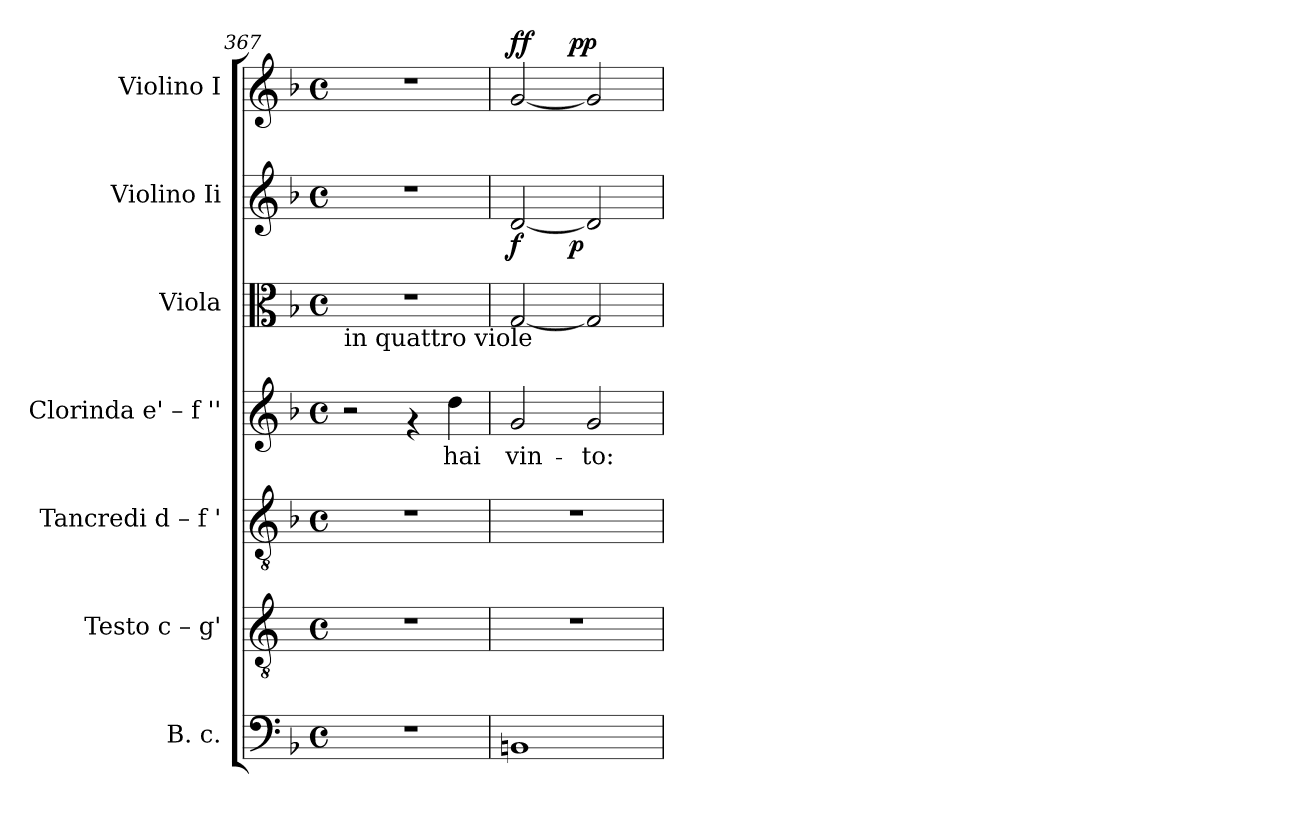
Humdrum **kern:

**kern	**kern	**kern	**kern	**text	**kern	**kern	**dynam	**kern	**text	**dynam
*part7	*part6	*part5	*part4	*part4	*part3	*part2	*part2	*part1	*part1	*part1
*staff7	*staff6	*staff5	*staff4	*staff4	*staff3	*staff2	*staff2	*staff1	*staff1	*staff1
*I"B. c.	*I"Testo  c – g'	*I"Tancredi  d – f '	*I"Clorinda  e' – f ''	*	*I"Viola	*I"Violino Ii	*	*I"Violino I	*	*
*clefF4	*clefGv2	*clefGv2	*clefG2	*	*clefC3	*clefG2	*	*clefG2	*	*
*k[b-]	*k[]	*k[b-]	*k[b-]	*	*k[b-]	*k[b-]	*	*k[b-]	*	*
*F:	*C:	*F:	*F:	*	*F:	*F:	*	*F:	*	*
*M4/4	*M4/4	*M4/4	*M4/4	*	*M4/4	*M4/4	*	*M4/4	*	*
*met(c)	*met(c)	*met(c)	*met(c)	*	*met(c)	*met(c)	*	*met(c)	*	*
=367	=367	=367	=367	=367	=367	=367	=367	=367	=367	=367
!	!	!	!	!	!LO:TX:b:t=in quattro viole	!	!	!	!	!
1r	1r	1r	2r	.	1r	1r	.	1r	.	.
.	.	.	4rf	.	.	.	.	.	.	.
!	!	!	!	!LO:LY:b:cj	!	!	!	!	!	!
.	.	.	4dd\	hai	.	.	.	.	.	.
=368	=368	=368	=368	=368	=368	=368	=368	=368	=368	=368
!	!	!	!	!LO:LY:b:cj	!	!	!LO:DY:b	!	!LO:LY:b:cj	!LO:DY:a
!	!	!	!	!	!	!	!	!	!	!LO:DY:n=1:b
*	*	*	*	*	*	*^	*	*^	*	*
1BBn	1r	1r	2g/	vin-	[<2G/	[<2d/	4..ryy	f	[<2g/	4..ryy	.	f f
!	!	!	!	!	!	!	!	!LO:DY:b	!	!	!	!LO:DY:n=2:a
!	!	!	!	!	!	!	!	!	!	!	!	!LO:DY:n=3:b
.	.	.	.	.	.	.	2ryy	p	.	2ryy	.	p p
!	!	!	!	!LO:LY:b:cj	!	!	!	!	!	!	!LO:LY:b:cj	!
.	.	.	2g/	-to:	2G/]	2d/]	.	.	2g/]	.	.	.
.	.	.	.	.	.	.	16ryy	.	.	16ryy	.	.
*	*	*	*	*	*	*v	*v	*	*	*	*	*
*	*	*	*	*	*	*	*	*v	*v	*	*
=	=	=	=	=	=	=	=	=	=	=
*-	*-	*-	*-	*-	*-	*-	*-	*-	*-	*-
